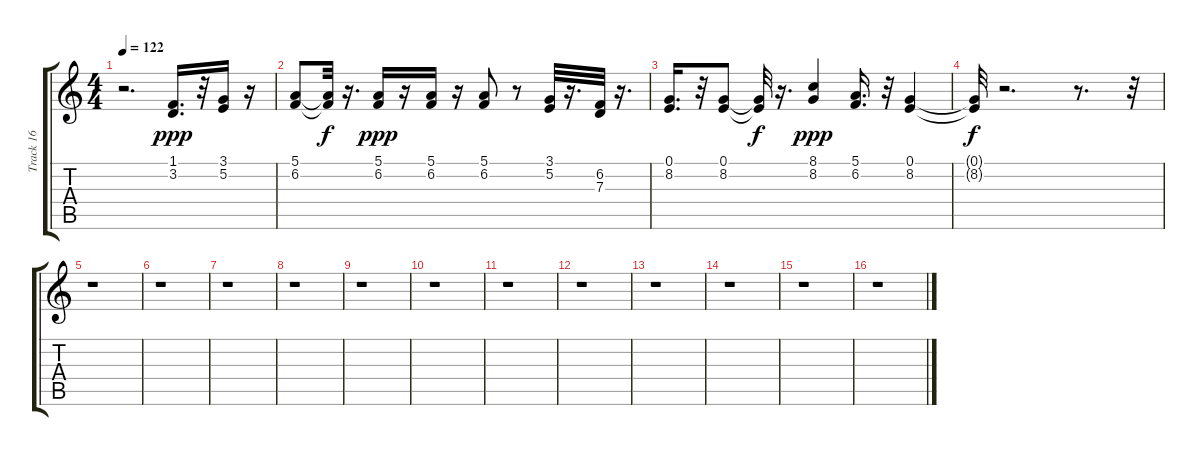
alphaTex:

\track ("Track 16" "Track 16") {instrument acousticgrandpiano}
\staff {score tabs}
\tuning (E4 B3 G3 D3 A2 E2) {hide}
\ts (4 4)
\tempo 122
\clef g2
\ks c
r.2{d dy f} (1.1 3.2).16{d dy ppp} r.32 (3.1 5.2).16 r.16 |
(5.1 6.2).8 (5.1{t} 6.2{t}).32{dy f} r.16{d} (5.1 6.2).16{dy ppp} r.16 (5.1 6.2).16 r.16 (5.1 6.2).8 r.8 (3.1 5.2).32 r.16{d} (6.2 7.3).32 r.16{d} |
(0.1 8.2).16{d} r.32 (0.1 8.2).8 (0.1{t} 8.2{t}).32{dy f} r.16{d} (8.1 8.2).4{dy ppp} (5.1 6.2).16{d} r.32 (0.1 8.2).4 |
(0.1{t} 8.2{t}).32{dy f} r.2{d} r.8{d} r.32 |
r.1 |
r.1 |
r.1 |
r.1 |
r.1 |
r.1 |
r.1 |
r.1 |
r.1 |
r.1 |
r.1 |
r.1
